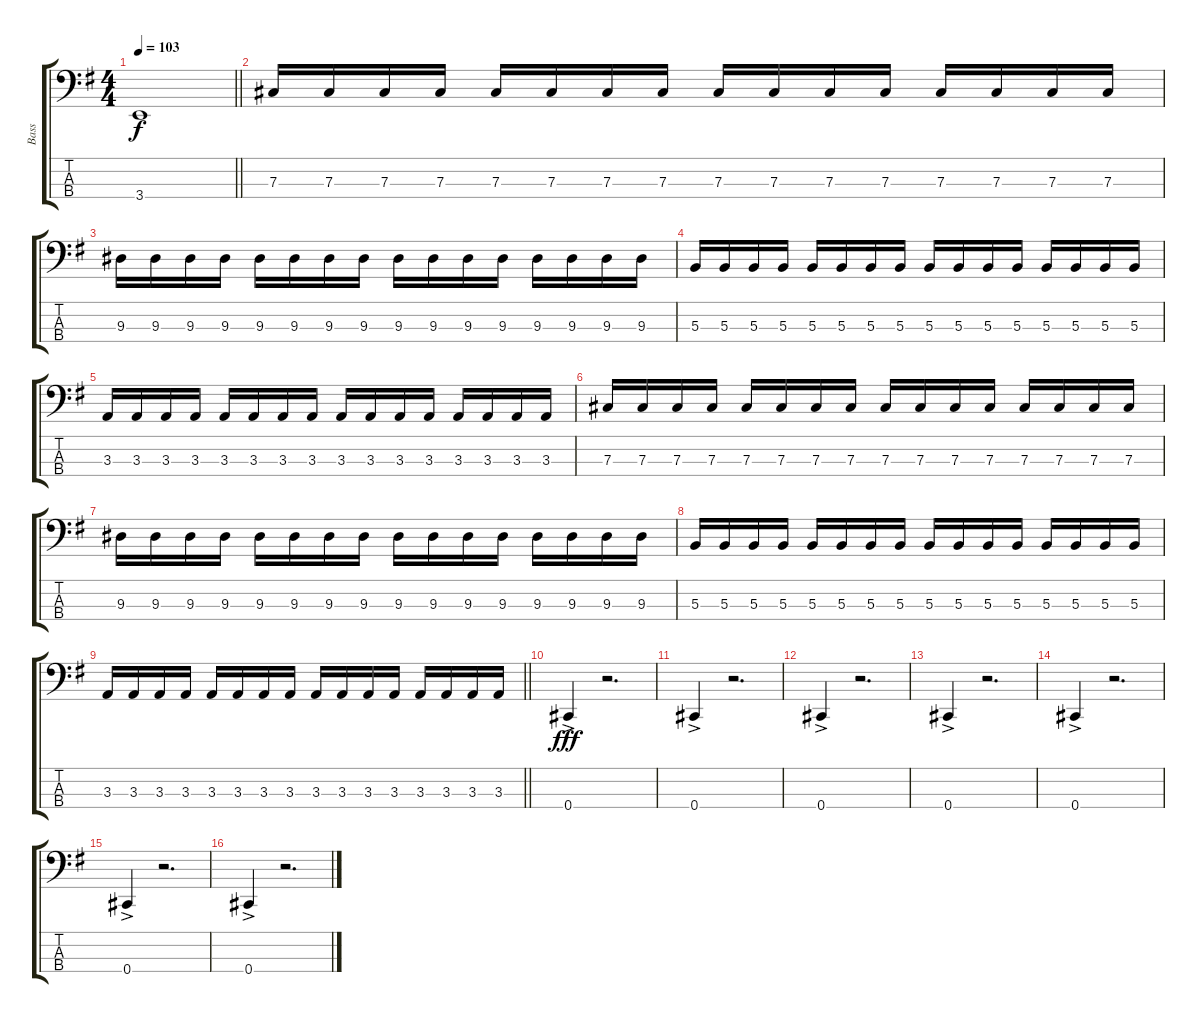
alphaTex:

\track ("Bass" "Bass") {instrument electricbasspick}
\staff {score tabs}
\tuning (E2 B1 Gb1 Db1) {hide}
\ts (4 4)
\tempo 103
\clef f4
\barLineRight lightlight
\ks eminor
3.4.1{dy f} |
7.3.16 7.3.16 7.3.16 7.3.16 7.3.16 7.3.16 7.3.16 7.3.16 7.3.16 7.3.16 7.3.16 7.3.16 7.3.16 7.3.16 7.3.16 7.3.16 |
9.3.16 9.3.16 9.3.16 9.3.16 9.3.16 9.3.16 9.3.16 9.3.16 9.3.16 9.3.16 9.3.16 9.3.16 9.3.16 9.3.16 9.3.16 9.3.16 |
5.3.16 5.3.16 5.3.16 5.3.16 5.3.16 5.3.16 5.3.16 5.3.16 5.3.16 5.3.16 5.3.16 5.3.16 5.3.16 5.3.16 5.3.16 5.3.16 |
3.3.16 3.3.16 3.3.16 3.3.16 3.3.16 3.3.16 3.3.16 3.3.16 3.3.16 3.3.16 3.3.16 3.3.16 3.3.16 3.3.16 3.3.16 3.3.16 |
7.3.16 7.3.16 7.3.16 7.3.16 7.3.16 7.3.16 7.3.16 7.3.16 7.3.16 7.3.16 7.3.16 7.3.16 7.3.16 7.3.16 7.3.16 7.3.16 |
9.3.16 9.3.16 9.3.16 9.3.16 9.3.16 9.3.16 9.3.16 9.3.16 9.3.16 9.3.16 9.3.16 9.3.16 9.3.16 9.3.16 9.3.16 9.3.16 |
5.3.16 5.3.16 5.3.16 5.3.16 5.3.16 5.3.16 5.3.16 5.3.16 5.3.16 5.3.16 5.3.16 5.3.16 5.3.16 5.3.16 5.3.16 5.3.16 |
\barLineRight lightlight
3.3.16 3.3.16 3.3.16 3.3.16 3.3.16 3.3.16 3.3.16 3.3.16 3.3.16 3.3.16 3.3.16 3.3.16 3.3.16 3.3.16 3.3.16 3.3.16 |
0.4{ac}.4{dy fff} r.2{d} |
0.4{ac}.4 r.2{d} |
0.4{ac}.4 r.2{d} |
0.4{ac}.4 r.2{d} |
0.4{ac}.4 r.2{d} |
0.4{ac}.4 r.2{d} |
0.4{ac}.4 r.2{d}
